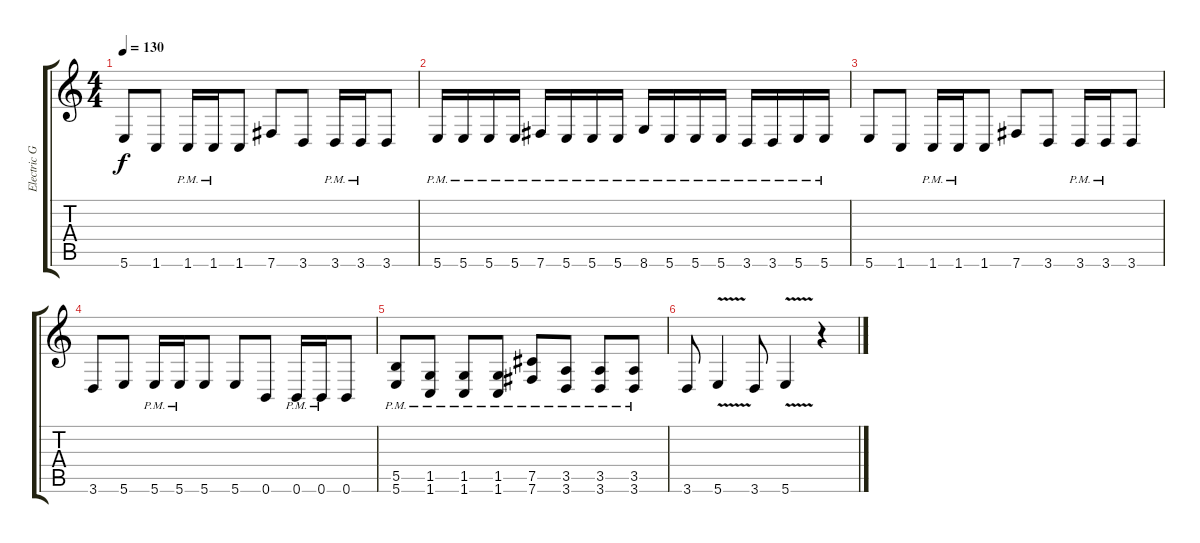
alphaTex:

\track ("Electric Guitar" "Electric G") {instrument distortionguitar}
\staff {score tabs}
\tuning (Db4 Ab3 E3 B2 Gb2 B1) {hide}
\ts (4 4)
\tempo 130
\clef g2
\ks c
5.6.8{dy f} 1.6.8 1.6{pm}.16 1.6{pm}.16 1.6.8 7.6.8 3.6.8 3.6{pm}.16 3.6{pm}.16 3.6.8 |
5.6{pm}.16 5.6{pm}.16 5.6{pm}.16 5.6{pm}.16 7.6{pm}.16 5.6{pm}.16 5.6{pm}.16 5.6{pm}.16 8.6{pm}.16 5.6{pm}.16 5.6{pm}.16 5.6{pm}.16 3.6{pm}.16 3.6{pm}.16 5.6{pm}.16 5.6{pm}.16 |
5.6.8 1.6.8 1.6{pm}.16 1.6{pm}.16 1.6.8 7.6.8 3.6.8 3.6{pm}.16 3.6{pm}.16 3.6.8 |
3.6.8 5.6.8 5.6{pm}.16 5.6{pm}.16 5.6.8 5.6.8 0.6.8 0.6{pm}.16 0.6{pm}.16 0.6.8 |
(5.5{pm} 5.6{pm}).8 (1.5{pm} 1.6{pm}).8 (1.5{pm} 1.6{pm}).8 (1.5{pm} 1.6{pm}).8 (7.5{pm} 7.6{pm}).8 (3.5{pm} 3.6{pm}).8 (3.5{pm} 3.6{pm}).8 (3.5{pm} 3.6{pm}).8 |
3.6.8 5.6{v}.4 3.6.8 5.6{v}.4 r.4
